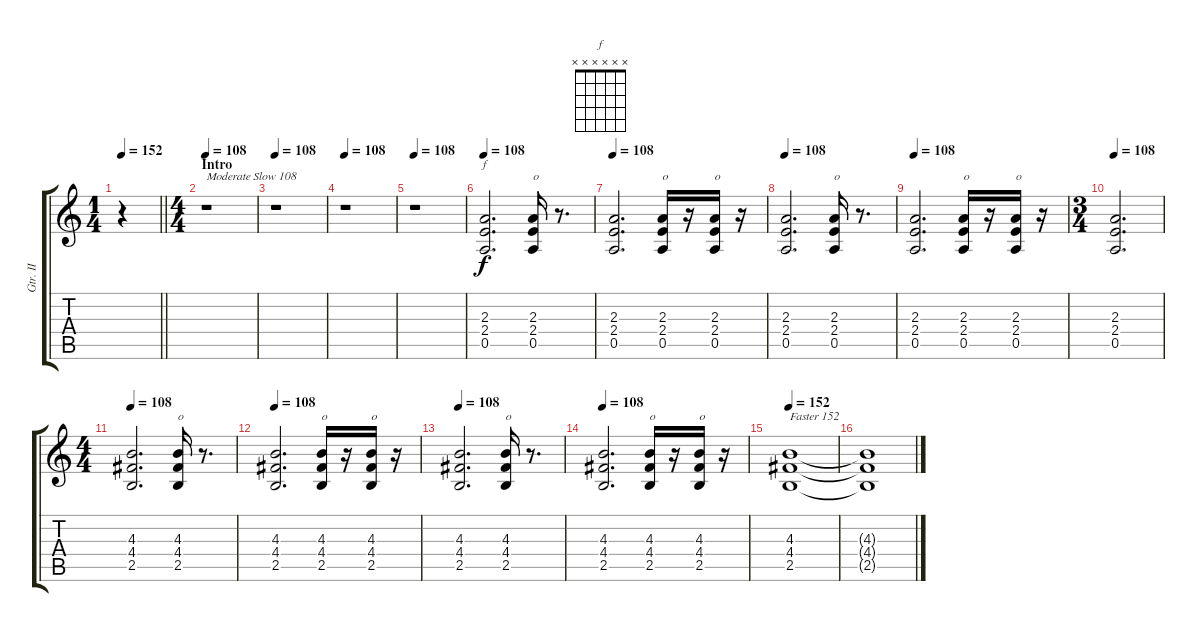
\track ("Gtr. II" "Gtr. II") {instrument overdrivenguitar}
\staff {score tabs}
\tuning (E4 B3 G3 D3 A2 E2) {hide}
\chord ("f" x x x x x x)
\ts (1 4)
\tempo 152
\clef g2
\barLineRight lightlight
\ks c
r.4{dy f instrument overdrivenguitar} |
\ts (4 4)
\section ("" "Intro")
\tempo 108
r.1{txt "Moderate Slow 108"} |
\tempo 108
r.1 |
\tempo 108
r.1 |
\tempo 108
r.1 |
\tempo 108
(2.3 2.4 0.5).2{d ch "f"} (2.3 2.4 0.5).16{txt "o"} r.8{d} |
\tempo 108
(2.3 2.4 0.5).2{d} (2.3 2.4 0.5).16{txt "o"} r.16 (2.3 2.4 0.5).16{txt "o"} r.16 |
\tempo 108
(2.3 2.4 0.5).2{d} (2.3 2.4 0.5).16{txt "o"} r.8{d} |
\tempo 108
(2.3 2.4 0.5).2{d} (2.3 2.4 0.5).16{txt "o"} r.16 (2.3 2.4 0.5).16{txt "o"} r.16 |
\ts (3 4)
\tempo 108
(2.3 2.4 0.5).2{d} |
\ts (4 4)
\tempo 108
(4.3 4.4 2.5).2{d} (4.3 4.4 2.5).16{txt "o"} r.8{d} |
\tempo 108
(4.3 4.4 2.5).2{d} (4.3 4.4 2.5).16{txt "o"} r.16 (4.3 4.4 2.5).16{txt "o"} r.16 |
\tempo 108
(4.3 4.4 2.5).2{d} (4.3 4.4 2.5).16{txt "o"} r.8{d} |
\tempo 108
(4.3 4.4 2.5).2{d} (4.3 4.4 2.5).16{txt "o"} r.16 (4.3 4.4 2.5).16{txt "o"} r.16 |
\tempo 152
(4.3 4.4 2.5).1{txt "Faster 152"} |
(4.3{t} 4.4{t} 2.5{t}).1
